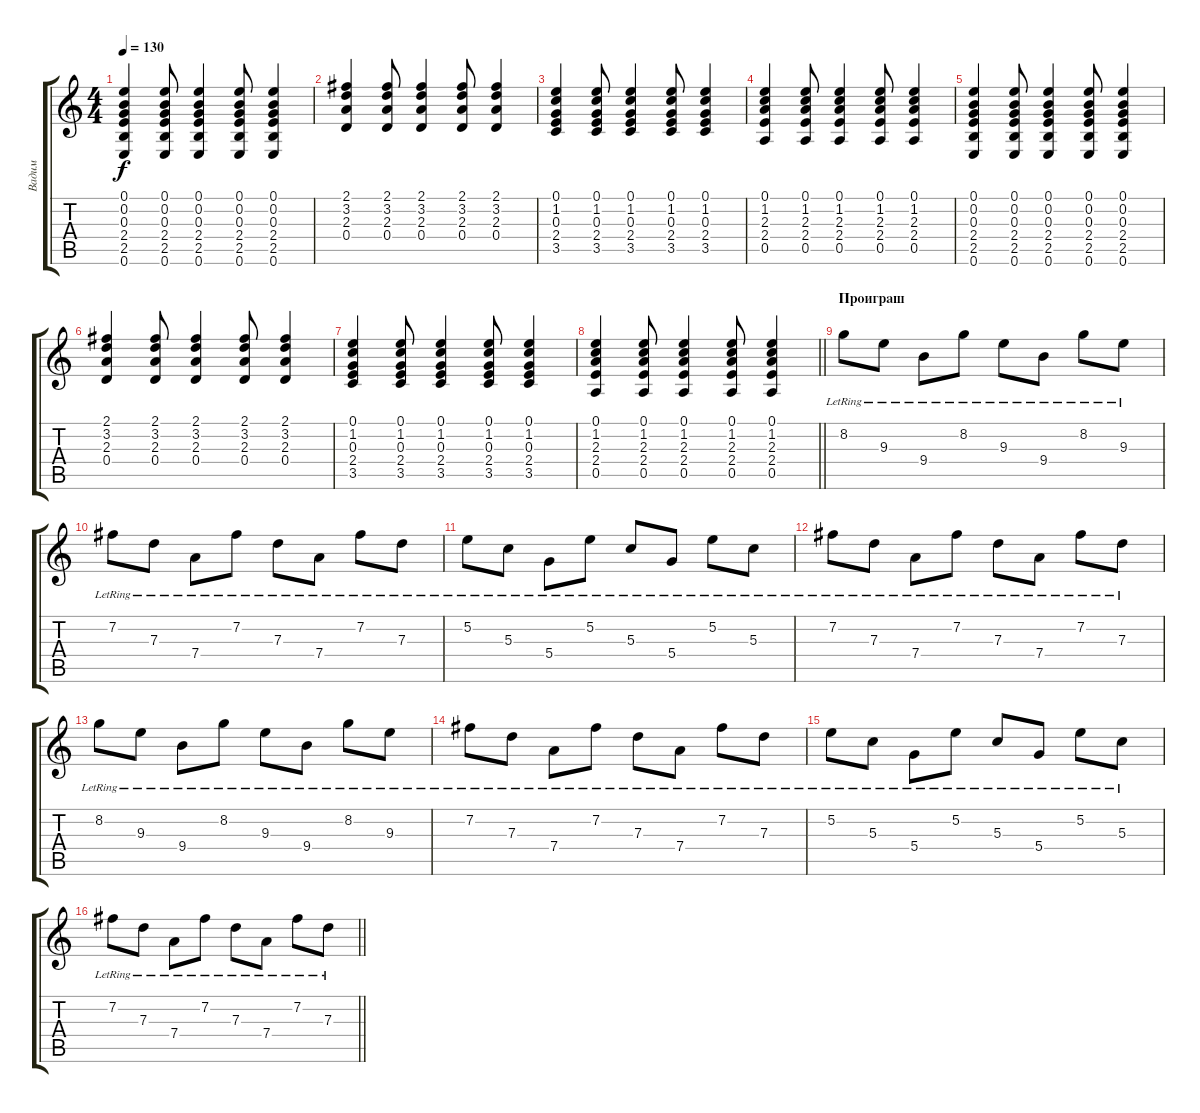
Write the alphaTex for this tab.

\track ("Вадим" "Вадим") {instrument acousticguitarsteel}
\staff {score tabs}
\tuning (E4 B3 G3 D3 A2 E2) {hide}
\ts (4 4)
\tempo 130
\clef g2
\ks c
(0.1 0.2 0.3 2.4 2.5 0.6).4{dy f} (0.1 0.2 0.3 2.4 2.5 0.6).8 (0.1 0.2 0.3 2.4 2.5 0.6).4 (0.1 0.2 0.3 2.4 2.5 0.6).8 (0.1 0.2 0.3 2.4 2.5 0.6).4 |
(2.1 3.2 2.3 0.4).4 (2.1 3.2 2.3 0.4).8 (2.1 3.2 2.3 0.4).4 (2.1 3.2 2.3 0.4).8 (2.1 3.2 2.3 0.4).4 |
(0.1 1.2 0.3 2.4 3.5).4 (0.1 1.2 0.3 2.4 3.5).8 (0.1 1.2 0.3 2.4 3.5).4 (0.1 1.2 0.3 2.4 3.5).8 (0.1 1.2 0.3 2.4 3.5).4 |
(0.1 1.2 2.3 2.4 0.5).4 (0.1 1.2 2.3 2.4 0.5).8 (0.1 1.2 2.3 2.4 0.5).4 (0.1 1.2 2.3 2.4 0.5).8 (0.1 1.2 2.3 2.4 0.5).4 |
(0.1 0.2 0.3 2.4 2.5 0.6).4 (0.1 0.2 0.3 2.4 2.5 0.6).8 (0.1 0.2 0.3 2.4 2.5 0.6).4 (0.1 0.2 0.3 2.4 2.5 0.6).8 (0.1 0.2 0.3 2.4 2.5 0.6).4 |
(2.1 3.2 2.3 0.4).4 (2.1 3.2 2.3 0.4).8 (2.1 3.2 2.3 0.4).4 (2.1 3.2 2.3 0.4).8 (2.1 3.2 2.3 0.4).4 |
(0.1 1.2 0.3 2.4 3.5).4 (0.1 1.2 0.3 2.4 3.5).8 (0.1 1.2 0.3 2.4 3.5).4 (0.1 1.2 0.3 2.4 3.5).8 (0.1 1.2 0.3 2.4 3.5).4 |
\barLineRight lightlight
(0.1 1.2 2.3 2.4 0.5).4 (0.1 1.2 2.3 2.4 0.5).8 (0.1 1.2 2.3 2.4 0.5).4 (0.1 1.2 2.3 2.4 0.5).8 (0.1 1.2 2.3 2.4 0.5).4 |
\section ("" "Проиграш")
8.2{lr}.8 9.3{lr}.8 9.4{lr}.8 8.2{lr}.8 9.3{lr}.8 9.4{lr}.8 8.2{lr}.8 9.3{lr}.8 |
7.2{lr}.8 7.3{lr}.8 7.4{lr}.8 7.2{lr}.8 7.3{lr}.8 7.4{lr}.8 7.2{lr}.8 7.3{lr}.8 |
5.2{lr}.8 5.3{lr}.8 5.4{lr}.8 5.2{lr}.8 5.3{lr}.8 5.4{lr}.8 5.2{lr}.8 5.3{lr}.8 |
7.2{lr}.8 7.3{lr}.8 7.4{lr}.8 7.2{lr}.8 7.3{lr}.8 7.4{lr}.8 7.2{lr}.8 7.3{lr}.8 |
8.2{lr}.8 9.3{lr}.8 9.4{lr}.8 8.2{lr}.8 9.3{lr}.8 9.4{lr}.8 8.2{lr}.8 9.3{lr}.8 |
7.2{lr}.8 7.3{lr}.8 7.4{lr}.8 7.2{lr}.8 7.3{lr}.8 7.4{lr}.8 7.2{lr}.8 7.3{lr}.8 |
5.2{lr}.8 5.3{lr}.8 5.4{lr}.8 5.2{lr}.8 5.3{lr}.8 5.4{lr}.8 5.2{lr}.8 5.3{lr}.8 |
\barLineRight lightlight
7.2{lr}.8 7.3{lr}.8 7.4{lr}.8 7.2{lr}.8 7.3{lr}.8 7.4{lr}.8 7.2{lr}.8 7.3{lr}.8
